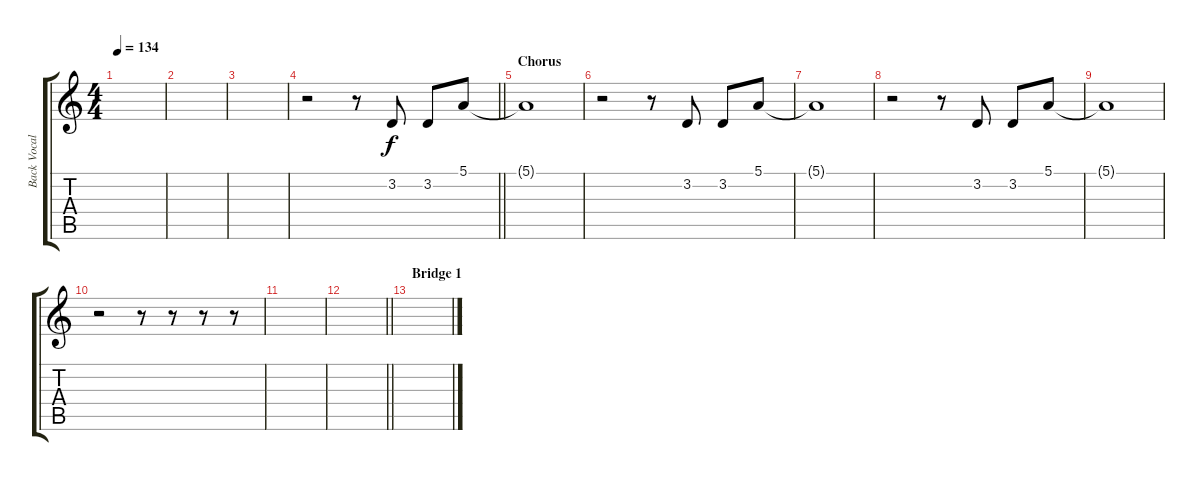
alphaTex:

\track ("Back Vocals" "Back Vocal") {instrument choiraahs}
\staff {score tabs}
\tuning (E4 B3 G3 D3 A2 E2) {hide}
\ts (4 4)
\tempo 134
\clef g2
\ks c
|
|
|
\barLineRight lightlight
r.2 r.8 3.2.8 3.2.8 5.1.8 |
\section ("" "Chorus")
5.1{t}.1 |
r.2 r.8 3.2.8 3.2.8 5.1.8 |
5.1{t}.1 |
r.2 r.8 3.2.8 3.2.8 5.1.8 |
5.1{t}.1 |
r.2 r.8 r.8 r.8 r.8 |
|
\barLineRight lightlight
|
\section ("" "Bridge 1")
